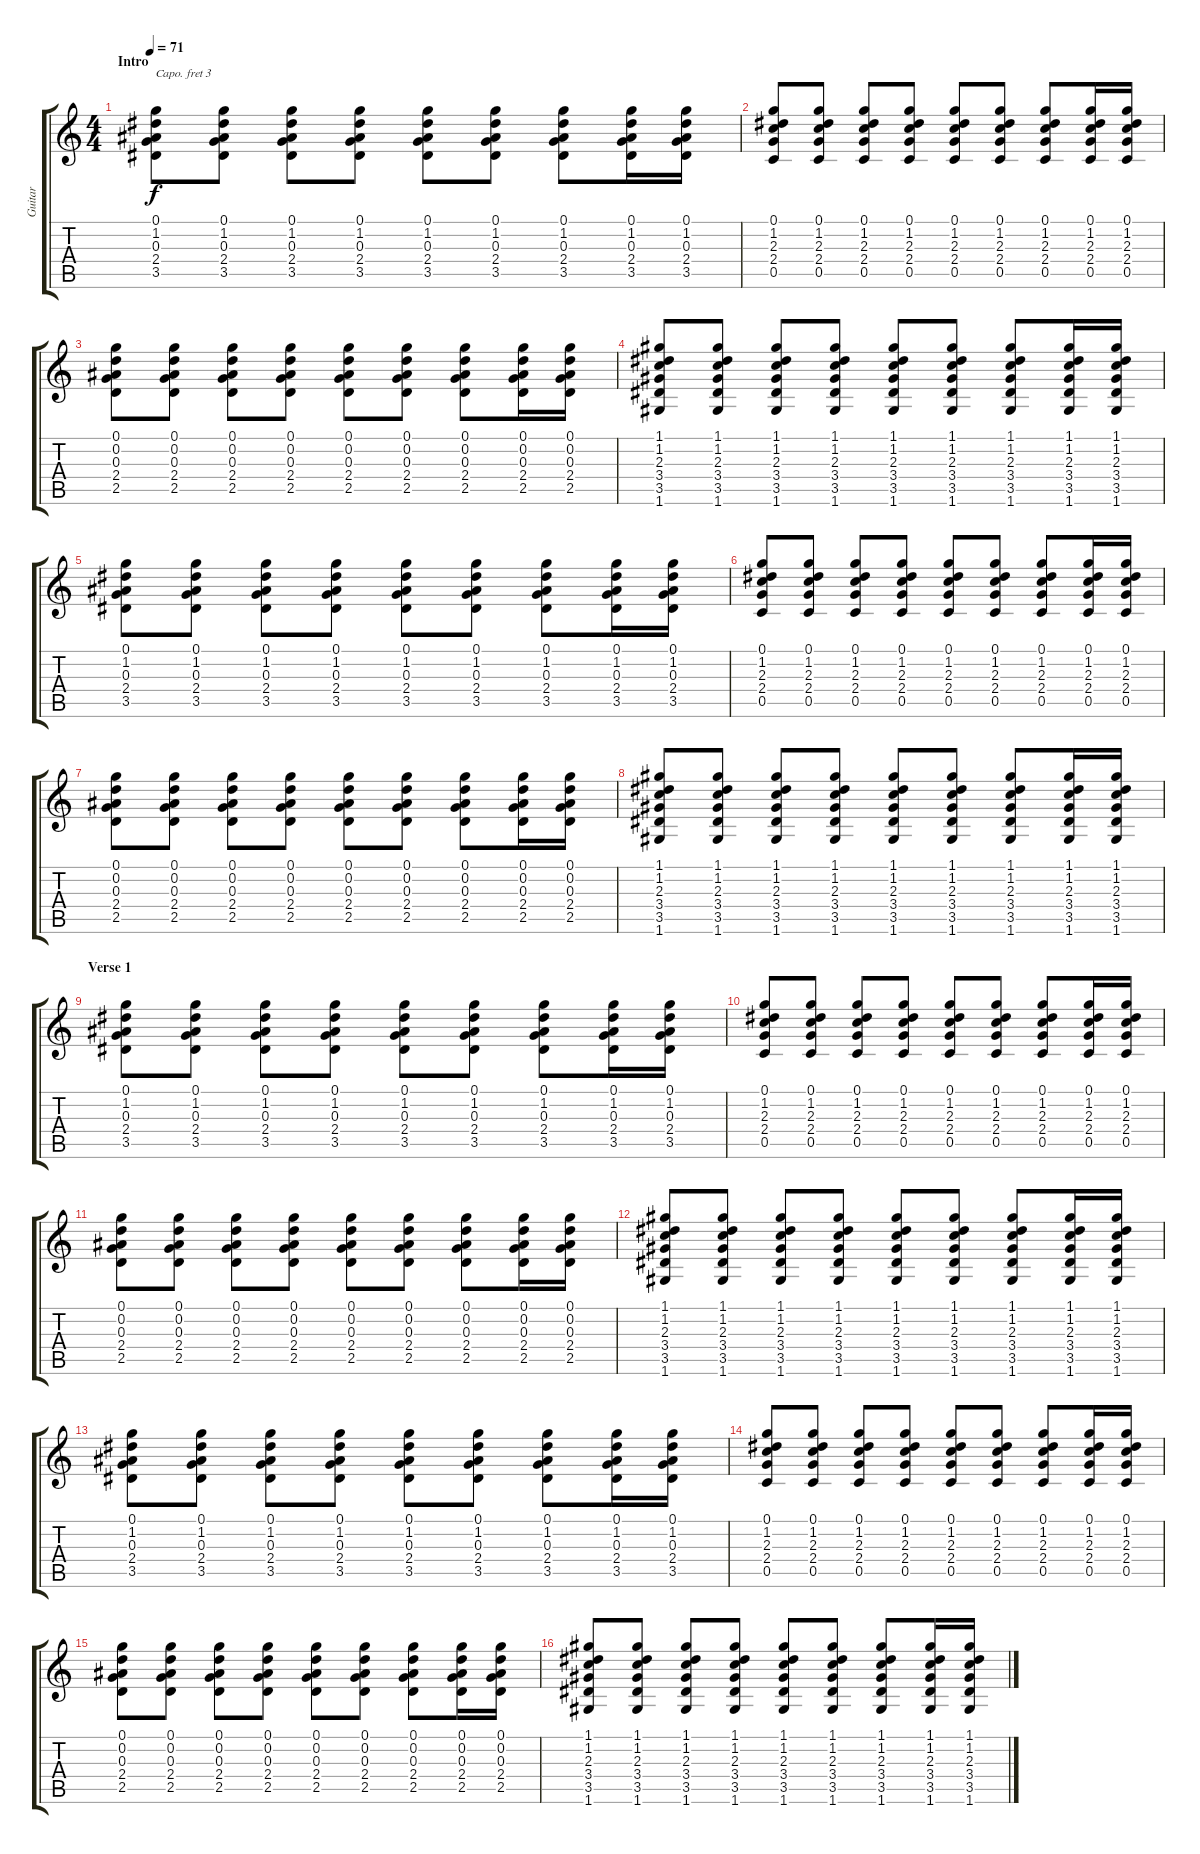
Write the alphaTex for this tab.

\track ("Guitar" "Guitar") {instrument acousticguitarsteel}
\staff {score tabs}
\capo 3
\tuning (E4 B3 G3 D3 A2 E2) {hide}
\ts (4 4)
\section ("" "Intro")
\tempo 71
\clef g2
\ks c
(0.1 1.2 0.3 2.4 3.5).8{dy f instrument acousticguitarsteel} (0.1 1.2 0.3 2.4 3.5).8 (0.1 1.2 0.3 2.4 3.5).8 (0.1 1.2 0.3 2.4 3.5).8 (0.1 1.2 0.3 2.4 3.5).8 (0.1 1.2 0.3 2.4 3.5).8 (0.1 1.2 0.3 2.4 3.5).8 (0.1 1.2 0.3 2.4 3.5).16 (0.1 1.2 0.3 2.4 3.5).16 |
(0.1 1.2 2.3 2.4 0.5).8 (0.1 1.2 2.3 2.4 0.5).8 (0.1 1.2 2.3 2.4 0.5).8 (0.1 1.2 2.3 2.4 0.5).8 (0.1 1.2 2.3 2.4 0.5).8 (0.1 1.2 2.3 2.4 0.5).8 (0.1 1.2 2.3 2.4 0.5).8 (0.1 1.2 2.3 2.4 0.5).16 (0.1 1.2 2.3 2.4 0.5).16 |
(0.1 0.2 0.3 2.4 2.5).8 (0.1 0.2 0.3 2.4 2.5).8 (0.1 0.2 0.3 2.4 2.5).8 (0.1 0.2 0.3 2.4 2.5).8 (0.1 0.2 0.3 2.4 2.5).8 (0.1 0.2 0.3 2.4 2.5).8 (0.1 0.2 0.3 2.4 2.5).8 (0.1 0.2 0.3 2.4 2.5).16 (0.1 0.2 0.3 2.4 2.5).16 |
(1.1 1.2 2.3 3.4 3.5 1.6).8 (1.1 1.2 2.3 3.4 3.5 1.6).8 (1.1 1.2 2.3 3.4 3.5 1.6).8 (1.1 1.2 2.3 3.4 3.5 1.6).8 (1.1 1.2 2.3 3.4 3.5 1.6).8 (1.1 1.2 2.3 3.4 3.5 1.6).8 (1.1 1.2 2.3 3.4 3.5 1.6).8 (1.1 1.2 2.3 3.4 3.5 1.6).16 (1.1 1.2 2.3 3.4 3.5 1.6).16 |
(0.1 1.2 0.3 2.4 3.5).8 (0.1 1.2 0.3 2.4 3.5).8 (0.1 1.2 0.3 2.4 3.5).8 (0.1 1.2 0.3 2.4 3.5).8 (0.1 1.2 0.3 2.4 3.5).8 (0.1 1.2 0.3 2.4 3.5).8 (0.1 1.2 0.3 2.4 3.5).8 (0.1 1.2 0.3 2.4 3.5).16 (0.1 1.2 0.3 2.4 3.5).16 |
(0.1 1.2 2.3 2.4 0.5).8 (0.1 1.2 2.3 2.4 0.5).8 (0.1 1.2 2.3 2.4 0.5).8 (0.1 1.2 2.3 2.4 0.5).8 (0.1 1.2 2.3 2.4 0.5).8 (0.1 1.2 2.3 2.4 0.5).8 (0.1 1.2 2.3 2.4 0.5).8 (0.1 1.2 2.3 2.4 0.5).16 (0.1 1.2 2.3 2.4 0.5).16 |
(0.1 0.2 0.3 2.4 2.5).8 (0.1 0.2 0.3 2.4 2.5).8 (0.1 0.2 0.3 2.4 2.5).8 (0.1 0.2 0.3 2.4 2.5).8 (0.1 0.2 0.3 2.4 2.5).8 (0.1 0.2 0.3 2.4 2.5).8 (0.1 0.2 0.3 2.4 2.5).8 (0.1 0.2 0.3 2.4 2.5).16 (0.1 0.2 0.3 2.4 2.5).16 |
(1.1 1.2 2.3 3.4 3.5 1.6).8 (1.1 1.2 2.3 3.4 3.5 1.6).8 (1.1 1.2 2.3 3.4 3.5 1.6).8 (1.1 1.2 2.3 3.4 3.5 1.6).8 (1.1 1.2 2.3 3.4 3.5 1.6).8 (1.1 1.2 2.3 3.4 3.5 1.6).8 (1.1 1.2 2.3 3.4 3.5 1.6).8 (1.1 1.2 2.3 3.4 3.5 1.6).16 (1.1 1.2 2.3 3.4 3.5 1.6).16 |
\section ("" "Verse 1")
(0.1 1.2 0.3 2.4 3.5).8 (0.1 1.2 0.3 2.4 3.5).8 (0.1 1.2 0.3 2.4 3.5).8 (0.1 1.2 0.3 2.4 3.5).8 (0.1 1.2 0.3 2.4 3.5).8 (0.1 1.2 0.3 2.4 3.5).8 (0.1 1.2 0.3 2.4 3.5).8 (0.1 1.2 0.3 2.4 3.5).16 (0.1 1.2 0.3 2.4 3.5).16 |
(0.1 1.2 2.3 2.4 0.5).8 (0.1 1.2 2.3 2.4 0.5).8 (0.1 1.2 2.3 2.4 0.5).8 (0.1 1.2 2.3 2.4 0.5).8 (0.1 1.2 2.3 2.4 0.5).8 (0.1 1.2 2.3 2.4 0.5).8 (0.1 1.2 2.3 2.4 0.5).8 (0.1 1.2 2.3 2.4 0.5).16 (0.1 1.2 2.3 2.4 0.5).16 |
(0.1 0.2 0.3 2.4 2.5).8 (0.1 0.2 0.3 2.4 2.5).8 (0.1 0.2 0.3 2.4 2.5).8 (0.1 0.2 0.3 2.4 2.5).8 (0.1 0.2 0.3 2.4 2.5).8 (0.1 0.2 0.3 2.4 2.5).8 (0.1 0.2 0.3 2.4 2.5).8 (0.1 0.2 0.3 2.4 2.5).16 (0.1 0.2 0.3 2.4 2.5).16 |
(1.1 1.2 2.3 3.4 3.5 1.6).8 (1.1 1.2 2.3 3.4 3.5 1.6).8 (1.1 1.2 2.3 3.4 3.5 1.6).8 (1.1 1.2 2.3 3.4 3.5 1.6).8 (1.1 1.2 2.3 3.4 3.5 1.6).8 (1.1 1.2 2.3 3.4 3.5 1.6).8 (1.1 1.2 2.3 3.4 3.5 1.6).8 (1.1 1.2 2.3 3.4 3.5 1.6).16 (1.1 1.2 2.3 3.4 3.5 1.6).16 |
(0.1 1.2 0.3 2.4 3.5).8 (0.1 1.2 0.3 2.4 3.5).8 (0.1 1.2 0.3 2.4 3.5).8 (0.1 1.2 0.3 2.4 3.5).8 (0.1 1.2 0.3 2.4 3.5).8 (0.1 1.2 0.3 2.4 3.5).8 (0.1 1.2 0.3 2.4 3.5).8 (0.1 1.2 0.3 2.4 3.5).16 (0.1 1.2 0.3 2.4 3.5).16 |
(0.1 1.2 2.3 2.4 0.5).8 (0.1 1.2 2.3 2.4 0.5).8 (0.1 1.2 2.3 2.4 0.5).8 (0.1 1.2 2.3 2.4 0.5).8 (0.1 1.2 2.3 2.4 0.5).8 (0.1 1.2 2.3 2.4 0.5).8 (0.1 1.2 2.3 2.4 0.5).8 (0.1 1.2 2.3 2.4 0.5).16 (0.1 1.2 2.3 2.4 0.5).16 |
(0.1 0.2 0.3 2.4 2.5).8 (0.1 0.2 0.3 2.4 2.5).8 (0.1 0.2 0.3 2.4 2.5).8 (0.1 0.2 0.3 2.4 2.5).8 (0.1 0.2 0.3 2.4 2.5).8 (0.1 0.2 0.3 2.4 2.5).8 (0.1 0.2 0.3 2.4 2.5).8 (0.1 0.2 0.3 2.4 2.5).16 (0.1 0.2 0.3 2.4 2.5).16 |
(1.1 1.2 2.3 3.4 3.5 1.6).8 (1.1 1.2 2.3 3.4 3.5 1.6).8 (1.1 1.2 2.3 3.4 3.5 1.6).8 (1.1 1.2 2.3 3.4 3.5 1.6).8 (1.1 1.2 2.3 3.4 3.5 1.6).8 (1.1 1.2 2.3 3.4 3.5 1.6).8 (1.1 1.2 2.3 3.4 3.5 1.6).8 (1.1 1.2 2.3 3.4 3.5 1.6).16 (1.1 1.2 2.3 3.4 3.5 1.6).16
